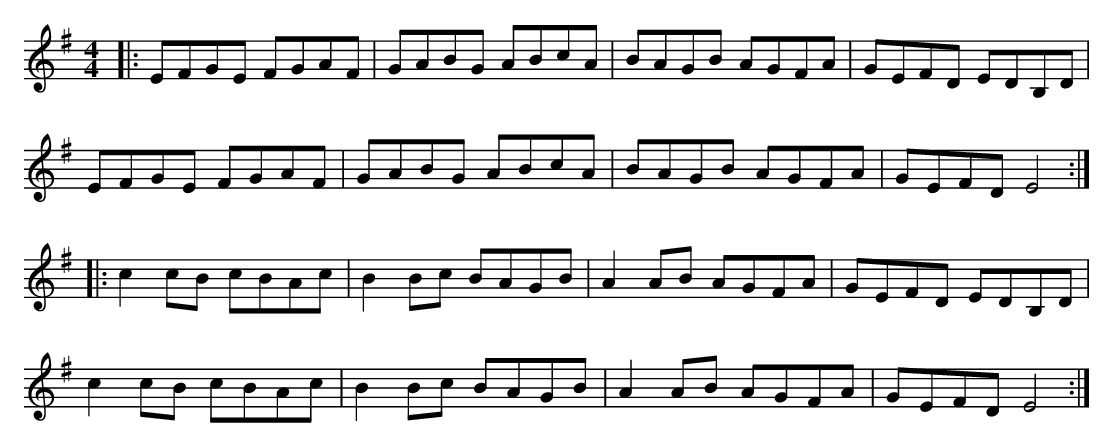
X:1
M:4/4
K:Emin
|:EFGE FGAF|GABG ABcA|BAGB AGFA|GEFD EDB,D|
EFGE FGAF|GABG ABcA|BAGB AGFA|GEFD E4:|
|:c2cB cBAc|B2Bc BAGB|A2AB AGFA|GEFD EDB,D|
c2cB cBAc|B2Bc BAGB|A2AB AGFA|GEFD E4:|
